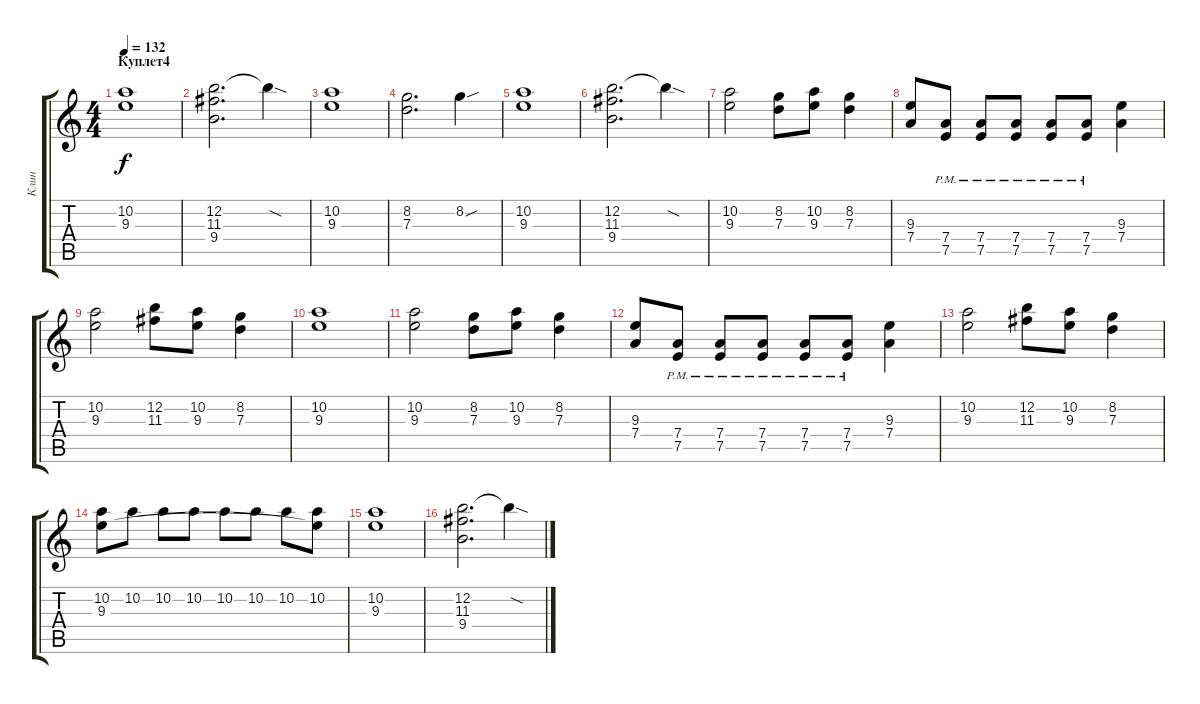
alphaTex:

\track ("Клин" "Клин") {instrument acousticguitarsteel}
\staff {score tabs}
\tuning (E4 B3 G3 D3 A2 E2) {hide}
\ts (4 4)
\section ("" "Куплет4")
\tempo 132
\clef g2
\ks c
(10.2 9.3).1{dy f} |
(12.2 11.3 9.4).2{d} 12.2{sod t}.4 |
(10.2 9.3).1 |
(8.2 7.3).2{d} 8.2{sou}.4 |
(10.2 9.3).1 |
(12.2 11.3 9.4).2{d} 12.2{sod t}.4 |
(10.2 9.3).2 (8.2 7.3).8 (10.2 9.3).8 (8.2 7.3).4 |
(9.3 7.4).8 (7.4{pm} 7.5{pm}).8 (7.4{pm} 7.5{pm}).8 (7.4{pm} 7.5{pm}).8 (7.4{pm} 7.5{pm}).8 (7.4{pm} 7.5{pm}).8 (9.3 7.4).4 |
(10.2 9.3).2 (12.2 11.3).8 (10.2 9.3).8 (8.2 7.3).4 |
(10.2 9.3).1 |
(10.2 9.3).2 (8.2 7.3).8 (10.2 9.3).8 (8.2 7.3).4 |
(9.3 7.4).8 (7.4{pm} 7.5{pm}).8 (7.4{pm} 7.5{pm}).8 (7.4{pm} 7.5{pm}).8 (7.4{pm} 7.5{pm}).8 (7.4{pm} 7.5{pm}).8 (9.3 7.4).4 |
(10.2 9.3).2 (12.2 11.3).8 (10.2 9.3).8 (8.2 7.3).4 |
(10.2 9.3).8 10.2.8 10.2.8 10.2.8 10.2.8 10.2.8 10.2.8 (10.2 9.3{t}).8 |
(10.2 9.3).1 |
(12.2 11.3 9.4).2{d} 12.2{sod t}.4
